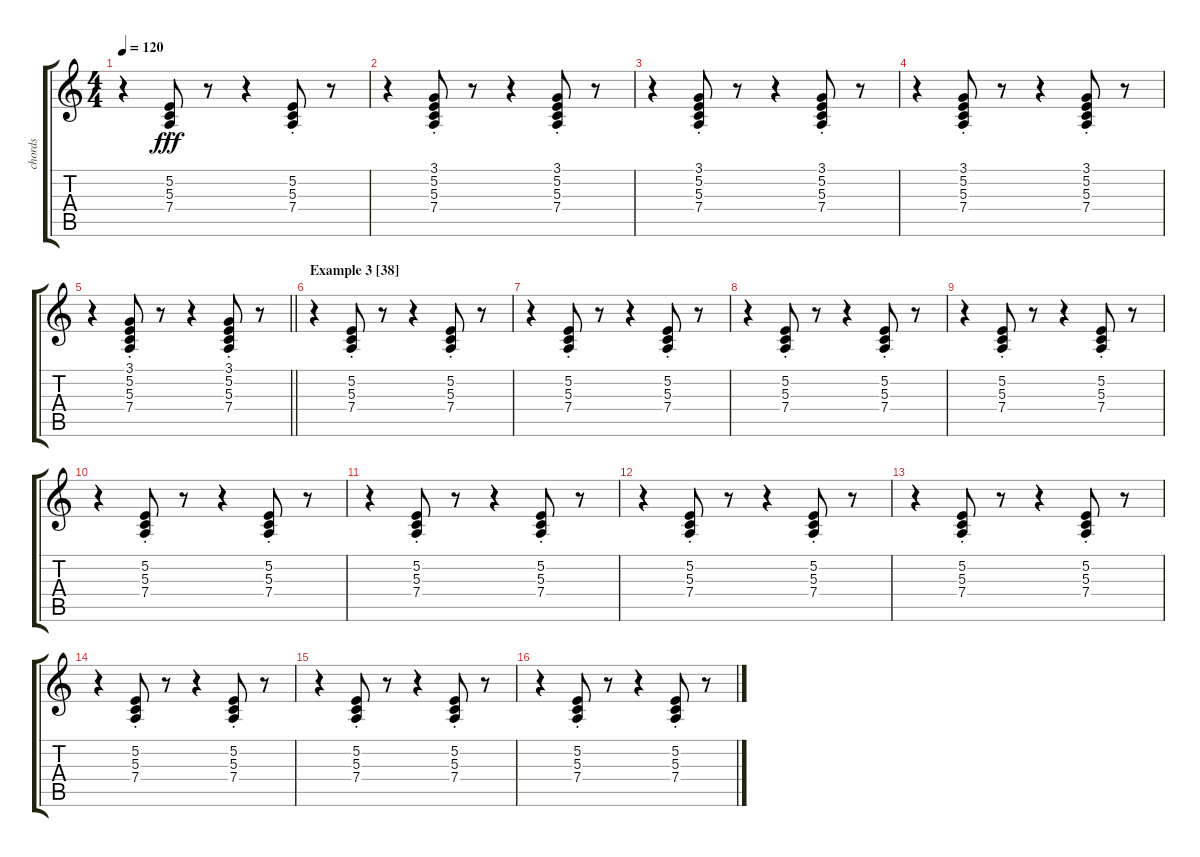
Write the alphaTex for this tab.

\track ("chords" "chords") {instrument lead6voice}
\staff {score tabs}
\tuning (E4 B3 G3 D3 A2 E2) {hide}
\ts (4 4)
\tempo 120
\clef g2
\ks c
r.4{dy fff} (5.2 5.3{st} 7.4{st}).8 r.8 r.4 (5.2{st} 5.3{st} 7.4{st}).8 r.8 |
r.4 (3.1 5.2 5.3{st} 7.4{st}).8 r.8 r.4 (3.1 5.2{st} 5.3{st} 7.4{st}).8 r.8 |
r.4 (3.1 5.2 5.3{st} 7.4{st}).8 r.8 r.4 (3.1 5.2{st} 5.3{st} 7.4{st}).8 r.8 |
r.4 (3.1 5.2 5.3{st} 7.4{st}).8 r.8 r.4 (3.1 5.2{st} 5.3{st} 7.4{st}).8 r.8 |
\barLineRight lightlight
r.4 (3.1 5.2 5.3{st} 7.4{st}).8 r.8 r.4 (3.1 5.2{st} 5.3{st} 7.4{st}).8 r.8 |
\section ("" "Example 3 [38]")
r.4 (5.2 5.3{st} 7.4{st}).8 r.8 r.4 (5.2{st} 5.3{st} 7.4{st}).8 r.8 |
r.4 (5.2 5.3{st} 7.4{st}).8 r.8 r.4 (5.2{st} 5.3{st} 7.4{st}).8 r.8 |
r.4 (5.2 5.3{st} 7.4{st}).8 r.8 r.4 (5.2{st} 5.3{st} 7.4{st}).8 r.8 |
r.4 (5.2 5.3{st} 7.4{st}).8 r.8 r.4 (5.2{st} 5.3{st} 7.4{st}).8 r.8 |
r.4 (5.2 5.3{st} 7.4{st}).8 r.8 r.4 (5.2{st} 5.3{st} 7.4{st}).8 r.8 |
r.4 (5.2 5.3{st} 7.4{st}).8 r.8 r.4 (5.2{st} 5.3{st} 7.4{st}).8 r.8 |
r.4 (5.2 5.3{st} 7.4{st}).8 r.8 r.4 (5.2{st} 5.3{st} 7.4{st}).8 r.8 |
r.4 (5.2 5.3{st} 7.4{st}).8 r.8 r.4 (5.2{st} 5.3{st} 7.4{st}).8 r.8 |
r.4 (5.2 5.3{st} 7.4{st}).8 r.8 r.4 (5.2{st} 5.3{st} 7.4{st}).8 r.8 |
r.4 (5.2 5.3{st} 7.4{st}).8 r.8 r.4 (5.2{st} 5.3{st} 7.4{st}).8 r.8 |
r.4 (5.2 5.3{st} 7.4{st}).8 r.8 r.4 (5.2{st} 5.3{st} 7.4{st}).8 r.8
